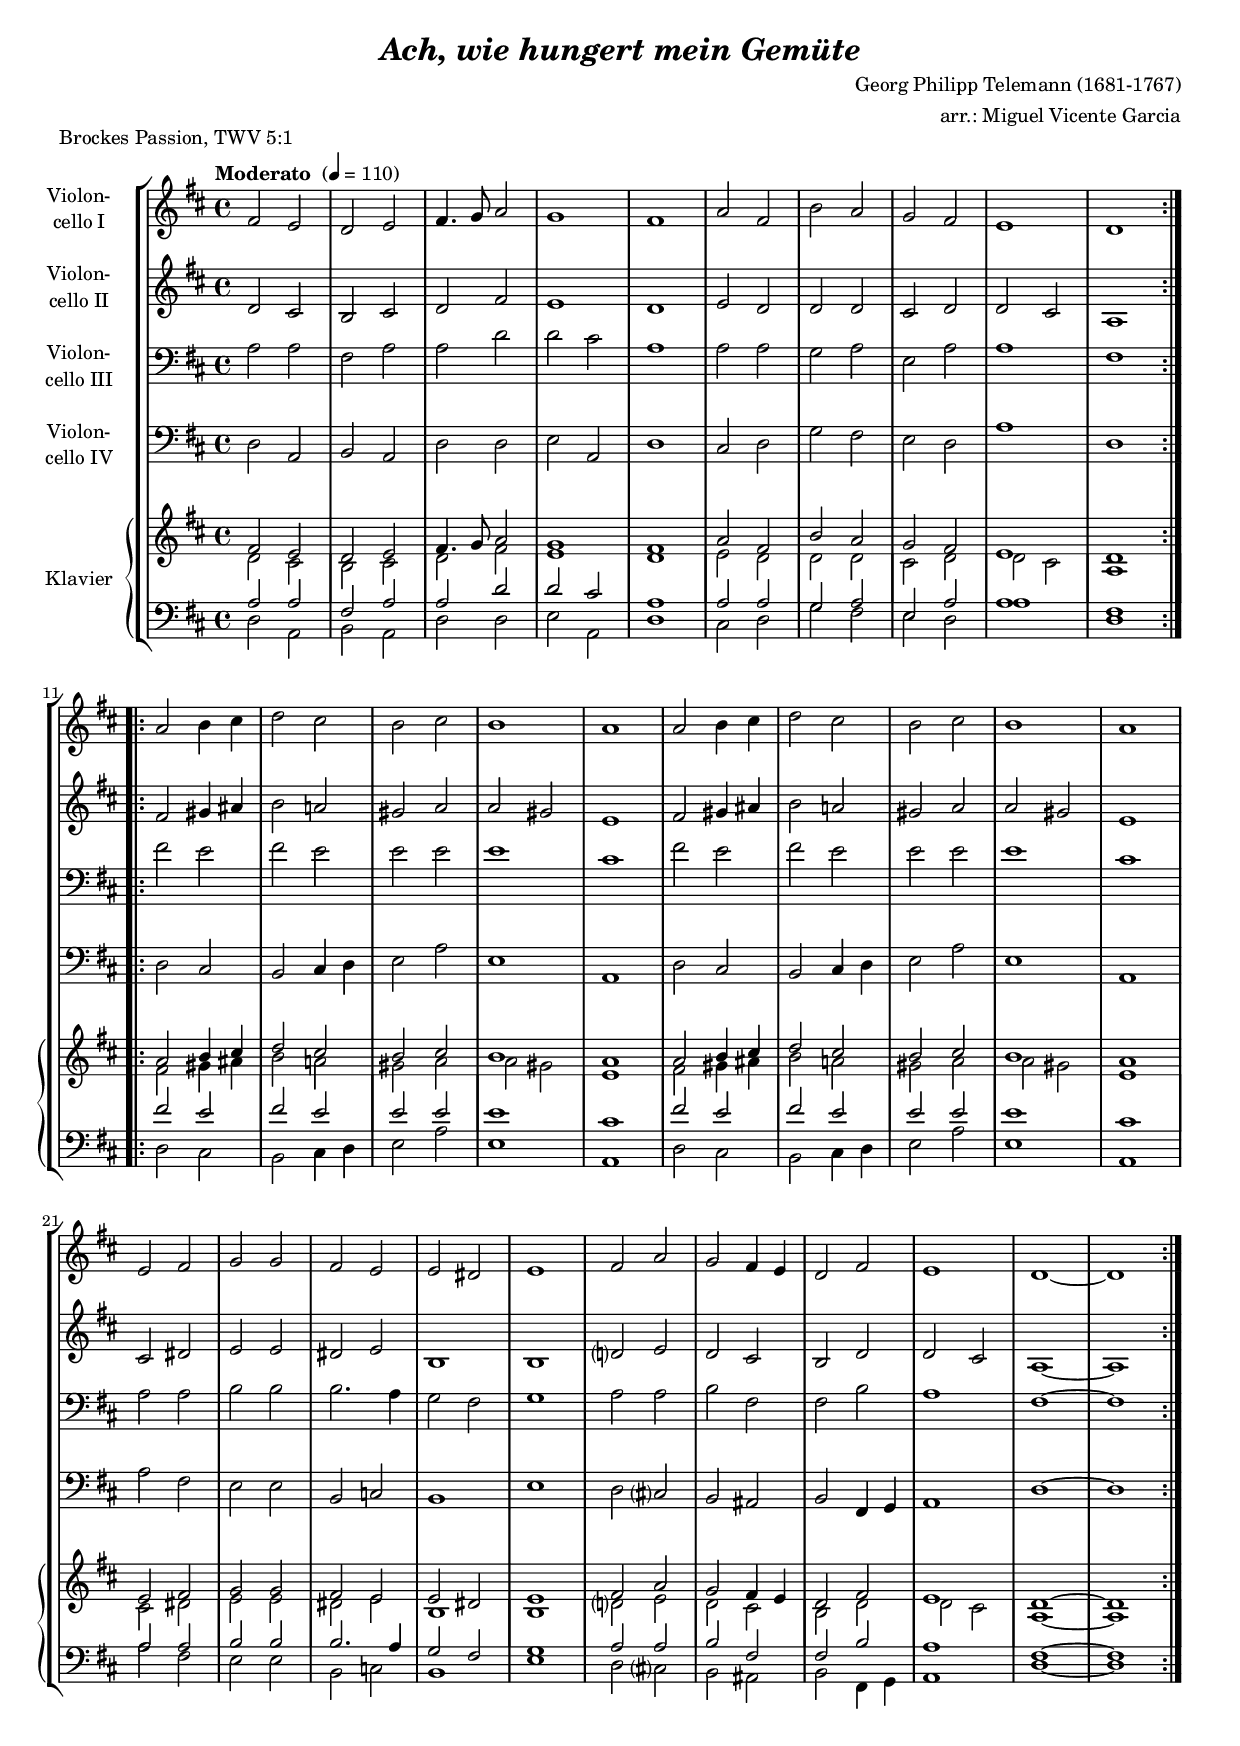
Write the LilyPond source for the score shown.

\version "2.18.2"
\include "deutsch.ly"
  
#(set-global-staff-size 17)

\header {
  title     = \markup \bold \italic "Ach, wie hungert mein Gemüte"
  composer  = "Georg Philipp Telemann (1681-1767)"
  arranger  = "arr.: Miguel Vicente Garcia"
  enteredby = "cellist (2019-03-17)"
  piece     = "Brockes Passion, TWV 5:1"
}

voiceconsts = {
  \key f \major
  \time 4/4
  \clef "treble"
%  \numericTimeSignature
  \compressFullBarRests
  % Set default beaming for all staves
  \set Timing.beamExceptions = #'()
  \set Timing.baseMoment     = #(ly:make-moment 1 4)
  \set Timing.beatStructure  = #'(1 1 1 1)
  \tempo "Moderato " 4=110
}

micl = "clarinet"
mifl = "flute"
miob = "oboe"
mifh = "french horn"
misx = "tenor sax"
mist = "string ensemble 1"
miba = "cello"
mikl = "harpsichord"

va = \relative c'' {
  \voiceconsts

  \repeat volta 2 {
    a2 g
    f g
    a4. b8 c2
    b1
    a
    c2 a
    d c
    b a
    g1
    f
  }

  \repeat volta 2 {
    c'2 d4 e
    f2 e
    d e

    d1
    c
    c2 d4 e
    f2 e
    d e
    d1
    c
    g2 a
    b b
    a g
    g fis
    g1
    a2 c
    b a4 g

    f2 a
    g1
    f~
    f
  }
}

vb = \relative c' {
  \voiceconsts

  \repeat volta 2 {
    f2 e
    d e
    f a
    g1
    f
    g2 f
    f f
    e f
    f e
    c1
  }

  \repeat volta 2 {
    a'2 h4 cis
    d2 c!
    h c

    c h
    g1
    a2 h4 cis
    d2 c!
    h c
    c h
    g1
    e2 fis
    g g
    fis g
    d1
    d
    f?2 g

    f e
    d f
    f e
    c1~
    c
  }
}

vc = \relative c' {
  \voiceconsts
  \clef "bass"
  
  \repeat volta 2 {
    c2 c
    a c
    c f
    f
    e
    c1
    c2
    c
    b c
    g c
    c1
    a
  }

  \repeat volta 2 {
    a'2 g
    a g

    g g
    g1
    e
    a2 g
    a g
    g g
    g1
    e
    c2 c
    d d
    d2. c4
    b2 a
    b1

    c2 c
    d a
    a d
    c1
    a~
    a
  }
}

vd = \relative c {
  \voiceconsts
  \clef "bass"
  
  \repeat volta 2 {
    f2 c
    d c
    f f
    g c,
    f1
    e2 f
    b a
    g f
    c'1
    f,
  }

  \repeat volta 2 {
    f2 e
    d e4 f
    g2 c

    g1
    c,
    f2 e
    d e4 f
    g2 c
    g1
    c,
    c'2 a
    g g
    d es
    d1
    g
    f2 e?
    d cis

    d a4 b
    c1
    f~
    f
  }
}


music = \new StaffGroup <<
      \new Staff {
	\set Staff.midiInstrument = \miba
	\set Staff.instrumentName = \markup \center-column { "Violon-" "cello I" }
	\transpose f d { \va }
      }

      \new Staff {
	\set Staff.midiInstrument = \miba
	\set Staff.instrumentName = \markup \center-column { "Violon-" "cello II" }
	\transpose f d { \vb }
      }

      \new Staff {
	\set Staff.midiInstrument = \miba
	\set Staff.instrumentName = \markup \center-column { "Violon-" "cello III" }
	\transpose f d { \vc }
      }

      \new Staff {
	\set Staff.midiInstrument = \miba
	\set Staff.instrumentName = \markup \center-column { "Violon-" "cello IV" }
	\transpose f d { \vd }
      }

      \new PianoStaff <<
        \set PianoStaff.instrumentName = \markup \center-column { "Klavier" }
        \set PianoStaff.midiInstrument = \mikl
        \new Staff {
          \transpose f d { << \va \\ \vb >> }
        }
	
        \new Staff {
          \transpose f d { << \vc \\ \vd >> }
        }
        >>

>>

\book {
  \score {
    \music
    \layout {}
  }

  \score {
    \unfoldRepeats \music

    \midi {
      \context {
        \Score
      }
    }
  }
}
